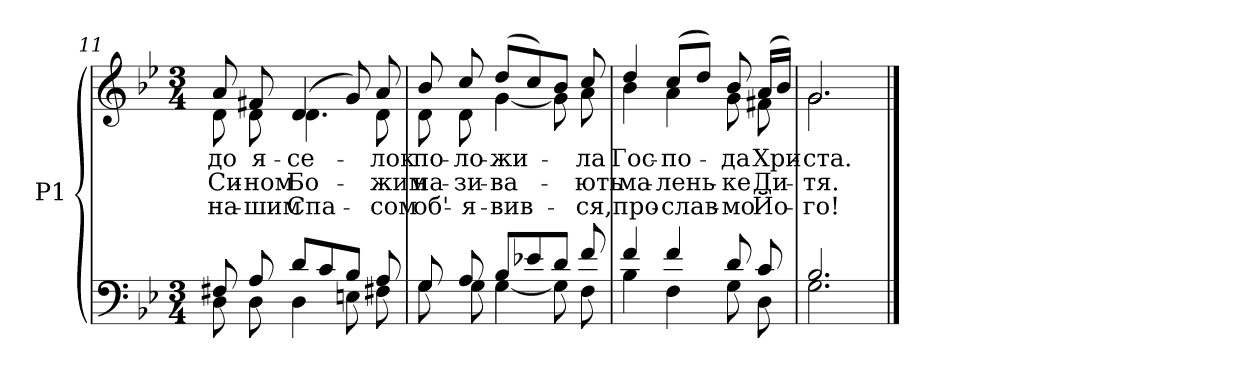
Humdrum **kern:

**kern	**kern	**text	**text	**text
*part1	*part1	*part1	*part1	*part1
*staff2	*staff1	*staff1	*staff1	*staff1
*I"P1	*	*	*	*
*clefF4	*clefG2	*	*	*
*k[b-e-]	*k[b-e-]	*	*	*
*B-:	*B-:	*	*	*
*M3/4	*M3/4	*	*	*
=11	=11	=11	=11	=11
*^	*	*	*	*
!	!	!	!LO:LY:b:color=#000000	!LO:LY:b:color=#000000	!LO:LY:b:color=#000000
*	*	*^	*	*	*
8F#Xi/	8Di\	8ai/	8di\	до	Си-	на-
!	!	!	!	!LO:LY:b:color=#000000	!LO:LY:b:color=#000000	!LO:LY:b:color=#000000
8Ai/	8Di\	8f#Xi/	8di\	я-	-ном	-шим
!	!	!	!	!LO:LY:b:color=#000000	!LO:LY:b:color=#000000	!LO:LY:b:color=#000000
8di/L	4Di\	(4di/	4.di\	-се-	Бо-	Спа-
8ci/	.	.	.	.	.	.
8B-i/J	8Eni\	8gi/)	.	.	.	.
!	!	!	!	!LO:LY:b:color=#000000	!LO:LY:b:color=#000000	!LO:LY:b:color=#000000
8Ai/	8F#Xi\	8ai/	8di\	-лок	-жим	-сом
=12	=12	=12	=12	=12	=12	=12
!	!	!	!	!LO:LY:b:color=#000000	!LO:LY:b:color=#000000	!LO:LY:b:color=#000000
8Gi/	8Gi\	8b-i/	8di\	по-	на-	об'-
!	!	!	!	!LO:LY:b:color=#000000	!LO:LY:b:color=#000000	!LO:LY:b:color=#000000
8Ai/	8Gi\	8cci/	8di\	-ло-	-зи-	-я-
!	!	!	!	!LO:LY:b:color=#000000	!LO:LY:b:color=#000000	!LO:LY:b:color=#000000
8B-i/L	[<4Gi\	(8ddi/L	[<4gi\	-жи-	-ва-	-вив-
8e-Xi/	.	8cci/)	.	.	.	.
8di/J	8Gi\]	8b-i/J	8gi\]	.	.	.
!	!	!	!	!LO:LY:b:color=#000000	!LO:LY:b:color=#000000	!LO:LY:b:color=#000000
8fi/	8Fi\	8cci/	8ai\	-ла	-ють	-ся,
=13	=13	=13	=13	=13	=13	=13
!	!	!	!	!LO:LY:b:color=#000000	!LO:LY:b:color=#000000	!LO:LY:b:color=#000000
4fi/	4B-i\	4ddi/	4b-i\	Гос-	ма-	про-
!	!	!	!	!LO:LY:b:color=#000000	!LO:LY:b:color=#000000	!LO:LY:b:color=#000000
4fi/	4Fi\	(8cci/L	4ai\	-по-	-лень-	-слав-
.	.	8ddi/J)	.	.	.	.
!	!	!	!	!LO:LY:b:color=#000000	!LO:LY:b:color=#000000	!LO:LY:b:color=#000000
8di/	8Gi\	8b-i/	8gi\	-да	-ке	-мо
!	!	!	!	!LO:LY:b:color=#000000	!LO:LY:b:color=#000000	!LO:LY:b:color=#000000
8ci/	8Di\	(16ai/LL	8f#Xi\	Хри-	Ди-	Йо-
.	.	16b-i/JJ)	.	.	.	.
=14	=14	=14	=14	=14	=14	=14
!	!	!	!	!LO:LY:b:color=#000000	!LO:LY:b:color=#000000	!LO:LY:b:color=#000000
2.B-i/	2.Gi\	2.gi/	2.gi\	-ста.	-тя.	-го!
*v	*v	*	*	*	*	*
*	*v	*v	*	*	*
==	==	==	==	==
*-	*-	*-	*-	*-
